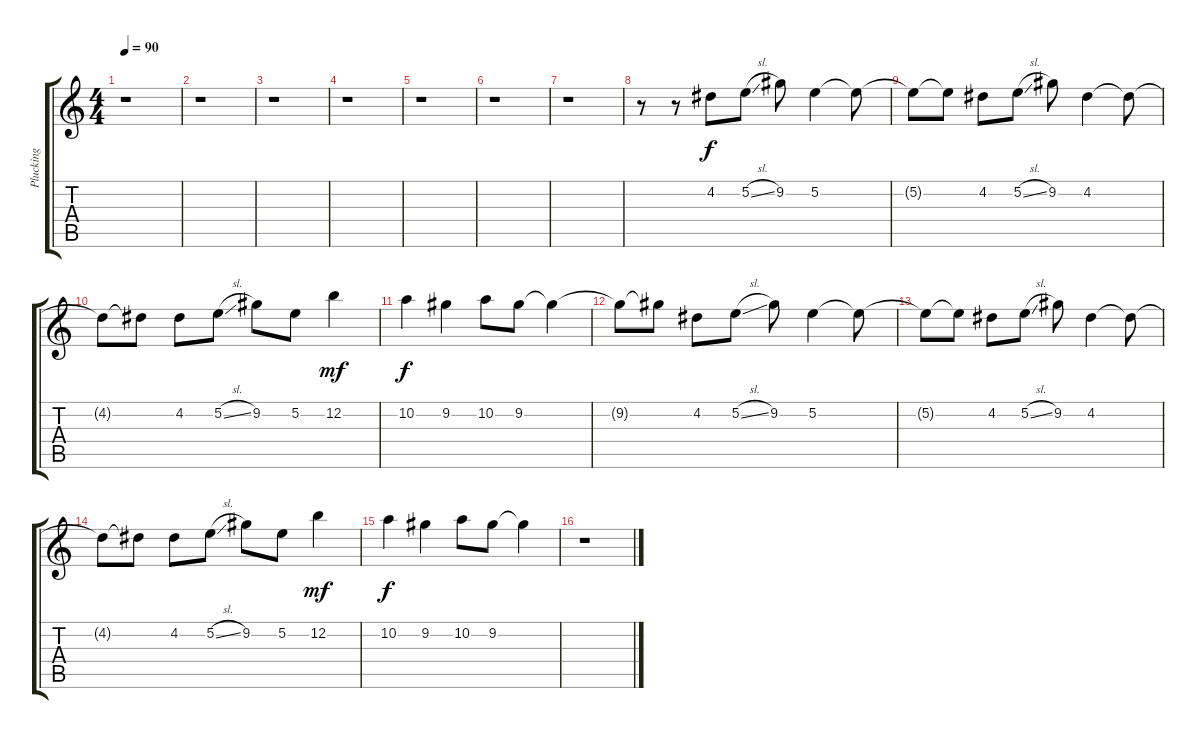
\track ("Plucking" "Plucking") {instrument acousticguitarsteel}
\staff {score tabs}
\tuning (E4 B3 G3 D3 A2 E2) {hide}
\ts (4 4)
\tempo 90
\clef g2
\ks c
r.1{dy f} |
r.1 |
r.1 |
r.1 |
r.1 |
r.1 |
r.1 |
r.8 r.8 4.2.8 5.2{sl}.8 9.2.8 5.2.4 5.2{t}.8 |
5.2{t}.8 5.2{t}.8 4.2.8 5.2{sl}.8 9.2.8 4.2.4 4.2{t}.8 |
4.2{t}.8 4.2{t}.8 4.2.8 5.2{sl}.8 9.2.8 5.2.8 12.2.4{dy mf} |
10.2.4{dy f} 9.2.4 10.2.8 9.2.8 9.2{t}.4 |
9.2{t}.8 9.2{t}.8 4.2.8 5.2{sl}.8 9.2.8 5.2.4 5.2{t}.8 |
5.2{t}.8 5.2{t}.8 4.2.8 5.2{sl}.8 9.2.8 4.2.4 4.2{t}.8 |
4.2{t}.8 4.2{t}.8 4.2.8 5.2{sl}.8 9.2.8 5.2.8 12.2.4{dy mf} |
10.2.4{dy f} 9.2.4 10.2.8 9.2.8 9.2{t}.4 |
r.1
